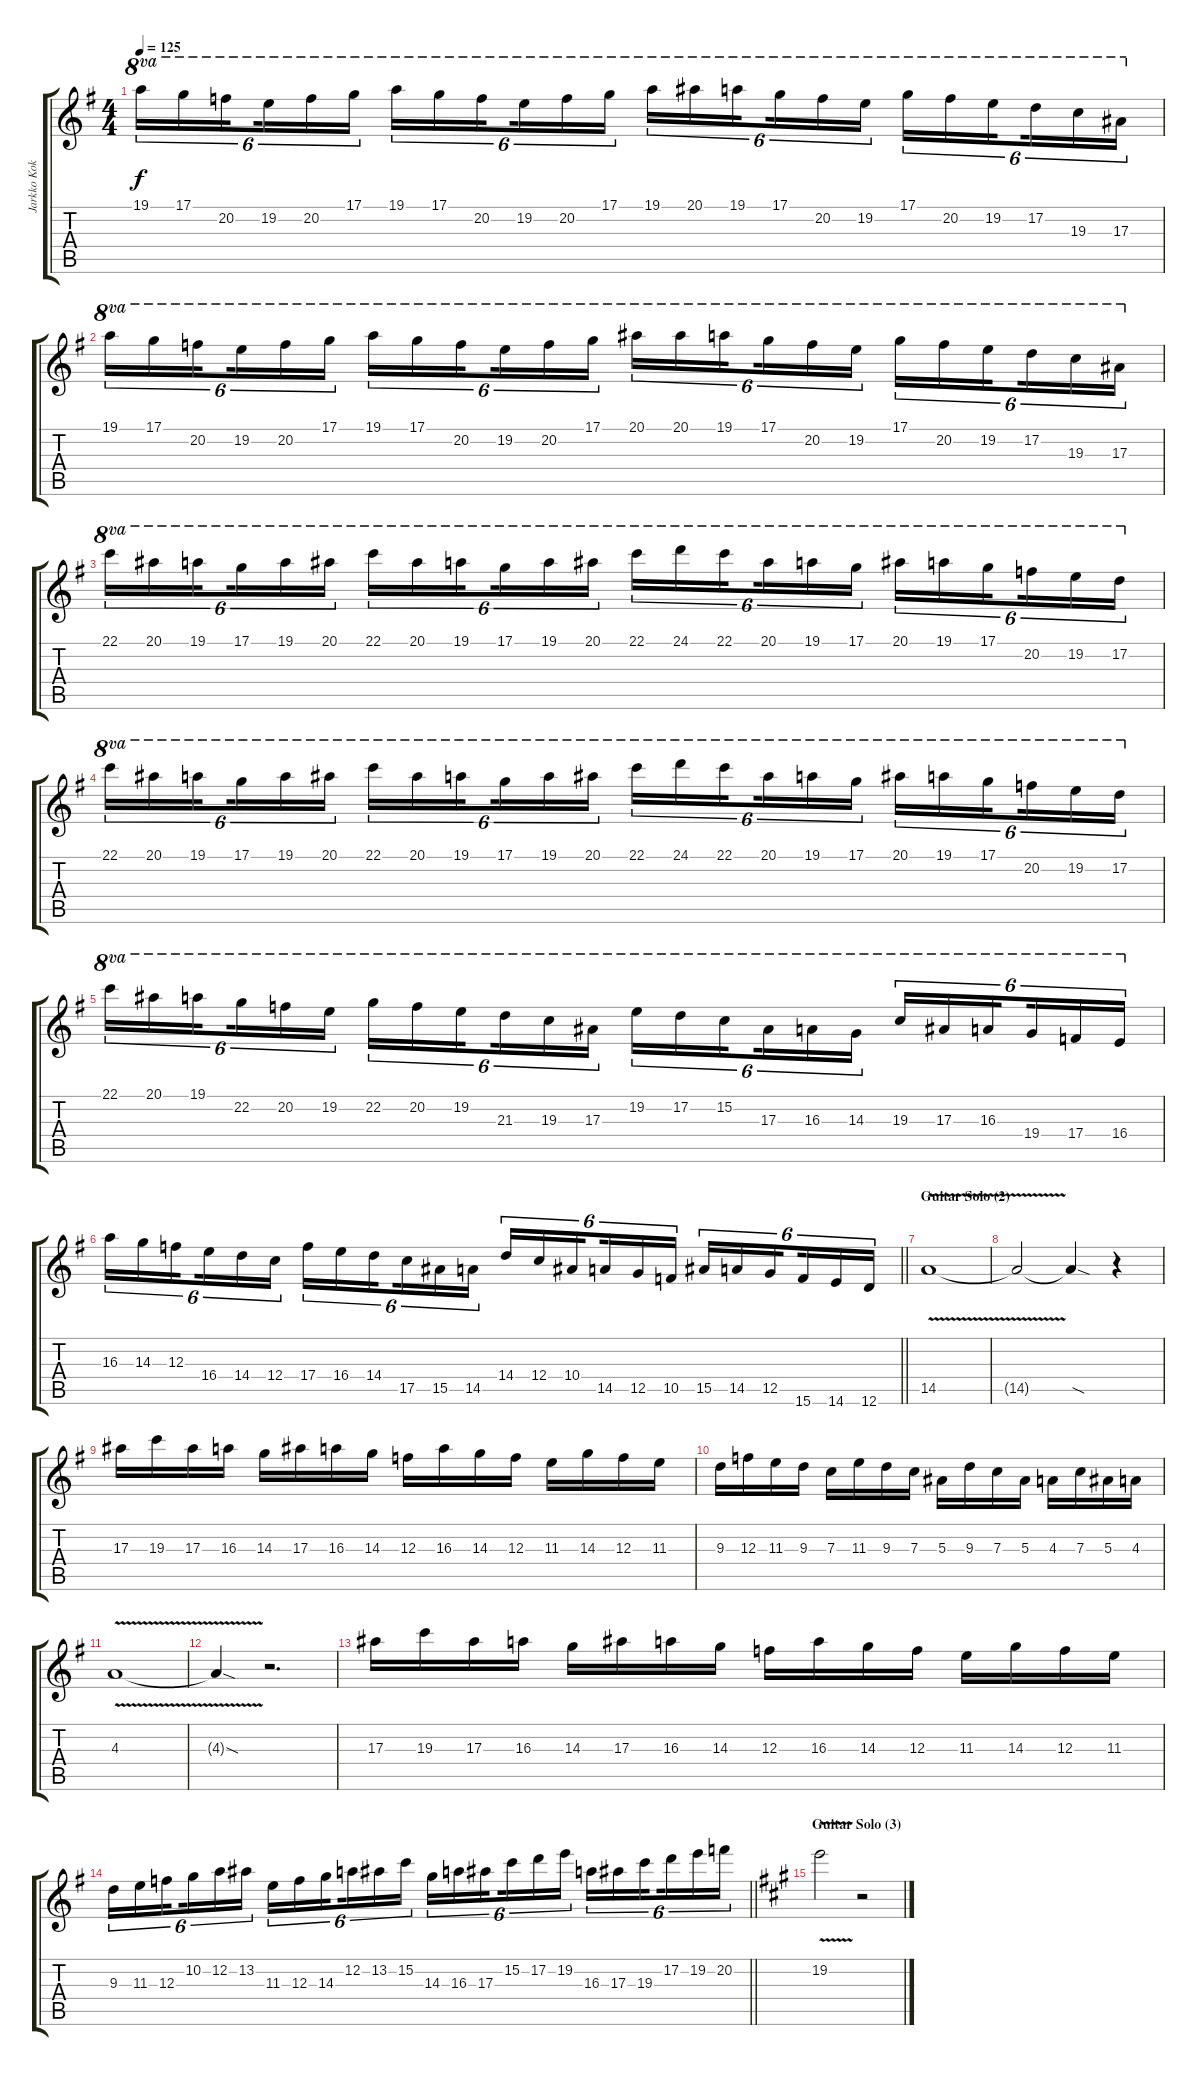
\track ("Jarkko Kokko (lead guitar)" "Jarkko Kok") {instrument distortionguitar}
\staff {score tabs}
\tuning (D4 A3 F3 C3 G2 D2) {hide}
\ts (4 4)
\tempo 125
\clef g2
\ks eminor
19.1.16{tu (6 4) ot 8va dy f} 17.1.16{tu (6 4) ot 8va} 20.2.16{tu (6 4) ot 8va beam splitsecondary} 19.2.16{tu (6 4) ot 8va} 20.2.16{tu (6 4) ot 8va} 17.1.16{tu (6 4) ot 8va} 19.1.16{tu (6 4) ot 8va} 17.1.16{tu (6 4) ot 8va} 20.2.16{tu (6 4) ot 8va beam splitsecondary} 19.2.16{tu (6 4) ot 8va} 20.2.16{tu (6 4) ot 8va} 17.1.16{tu (6 4) ot 8va} 19.1.16{tu (6 4) ot 8va} 20.1.16{tu (6 4) ot 8va} 19.1.16{tu (6 4) ot 8va beam splitsecondary} 17.1.16{tu (6 4) ot 8va} 20.2.16{tu (6 4) ot 8va} 19.2.16{tu (6 4) ot 8va} 17.1.16{tu (6 4) ot 8va} 20.2.16{tu (6 4) ot 8va} 19.2.16{tu (6 4) ot 8va beam splitsecondary} 17.2.16{tu (6 4) ot 8va} 19.3.16{tu (6 4) ot 8va} 17.3.16{tu (6 4) ot 8va} |
19.1.16{tu (6 4) ot 8va} 17.1.16{tu (6 4) ot 8va} 20.2.16{tu (6 4) ot 8va beam splitsecondary} 19.2.16{tu (6 4) ot 8va} 20.2.16{tu (6 4) ot 8va} 17.1.16{tu (6 4) ot 8va} 19.1.16{tu (6 4) ot 8va} 17.1.16{tu (6 4) ot 8va} 20.2.16{tu (6 4) ot 8va beam splitsecondary} 19.2.16{tu (6 4) ot 8va} 20.2.16{tu (6 4) ot 8va} 17.1.16{tu (6 4) ot 8va} 20.1.16{tu (6 4) ot 8va} 20.1.16{tu (6 4) ot 8va} 19.1.16{tu (6 4) ot 8va beam splitsecondary} 17.1.16{tu (6 4) ot 8va} 20.2.16{tu (6 4) ot 8va} 19.2.16{tu (6 4) ot 8va} 17.1.16{tu (6 4) ot 8va} 20.2.16{tu (6 4) ot 8va} 19.2.16{tu (6 4) ot 8va beam splitsecondary} 17.2.16{tu (6 4) ot 8va} 19.3.16{tu (6 4) ot 8va} 17.3.16{tu (6 4) ot 8va} |
22.1.16{tu (6 4) ot 8va} 20.1.16{tu (6 4) ot 8va} 19.1.16{tu (6 4) ot 8va beam splitsecondary} 17.1.16{tu (6 4) ot 8va} 19.1.16{tu (6 4) ot 8va} 20.1.16{tu (6 4) ot 8va} 22.1.16{tu (6 4) ot 8va} 20.1.16{tu (6 4) ot 8va} 19.1.16{tu (6 4) ot 8va beam splitsecondary} 17.1.16{tu (6 4) ot 8va} 19.1.16{tu (6 4) ot 8va} 20.1.16{tu (6 4) ot 8va} 22.1.16{tu (6 4) ot 8va} 24.1.16{tu (6 4) ot 8va} 22.1.16{tu (6 4) ot 8va beam splitsecondary} 20.1.16{tu (6 4) ot 8va} 19.1.16{tu (6 4) ot 8va} 17.1.16{tu (6 4) ot 8va} 20.1.16{tu (6 4) ot 8va} 19.1.16{tu (6 4) ot 8va} 17.1.16{tu (6 4) ot 8va beam splitsecondary} 20.2.16{tu (6 4) ot 8va} 19.2.16{tu (6 4) ot 8va} 17.2.16{tu (6 4) ot 8va} |
22.1.16{tu (6 4) ot 8va} 20.1.16{tu (6 4) ot 8va} 19.1.16{tu (6 4) ot 8va beam splitsecondary} 17.1.16{tu (6 4) ot 8va} 19.1.16{tu (6 4) ot 8va} 20.1.16{tu (6 4) ot 8va} 22.1.16{tu (6 4) ot 8va} 20.1.16{tu (6 4) ot 8va} 19.1.16{tu (6 4) ot 8va beam splitsecondary} 17.1.16{tu (6 4) ot 8va} 19.1.16{tu (6 4) ot 8va} 20.1.16{tu (6 4) ot 8va} 22.1.16{tu (6 4) ot 8va} 24.1.16{tu (6 4) ot 8va} 22.1.16{tu (6 4) ot 8va beam splitsecondary} 20.1.16{tu (6 4) ot 8va} 19.1.16{tu (6 4) ot 8va} 17.1.16{tu (6 4) ot 8va} 20.1.16{tu (6 4) ot 8va} 19.1.16{tu (6 4) ot 8va} 17.1.16{tu (6 4) ot 8va beam splitsecondary} 20.2.16{tu (6 4) ot 8va} 19.2.16{tu (6 4) ot 8va} 17.2.16{tu (6 4) ot 8va} |
22.1.16{tu (6 4) ot 8va} 20.1.16{tu (6 4) ot 8va} 19.1.16{tu (6 4) ot 8va beam splitsecondary} 22.2.16{tu (6 4) ot 8va} 20.2.16{tu (6 4) ot 8va} 19.2.16{tu (6 4) ot 8va} 22.2.16{tu (6 4) ot 8va} 20.2.16{tu (6 4) ot 8va} 19.2.16{tu (6 4) ot 8va beam splitsecondary} 21.3.16{tu (6 4) ot 8va} 19.3.16{tu (6 4) ot 8va} 17.3.16{tu (6 4) ot 8va} 19.2.16{tu (6 4) ot 8va} 17.2.16{tu (6 4) ot 8va} 15.2.16{tu (6 4) ot 8va beam splitsecondary} 17.3.16{tu (6 4) ot 8va} 16.3.16{tu (6 4) ot 8va} 14.3.16{tu (6 4) ot 8va} 19.3.16{tu (6 4) ot 8va} 17.3.16{tu (6 4) ot 8va} 16.3.16{tu (6 4) ot 8va beam splitsecondary} 19.4.16{tu (6 4) ot 8va} 17.4.16{tu (6 4) ot 8va} 16.4.16{tu (6 4) ot 8va} |
\barLineRight lightlight
16.3.16{tu (6 4)} 14.3.16{tu (6 4)} 12.3.16{tu (6 4) beam splitsecondary} 16.4.16{tu (6 4)} 14.4.16{tu (6 4)} 12.4.16{tu (6 4)} 17.4.16{tu (6 4)} 16.4.16{tu (6 4)} 14.4.16{tu (6 4) beam splitsecondary} 17.5.16{tu (6 4)} 15.5.16{tu (6 4)} 14.5.16{tu (6 4)} 14.4.16{tu (6 4)} 12.4.16{tu (6 4)} 10.4.16{tu (6 4) beam splitsecondary} 14.5.16{tu (6 4)} 12.5.16{tu (6 4)} 10.5.16{tu (6 4)} 15.5.16{tu (6 4)} 14.5.16{tu (6 4)} 12.5.16{tu (6 4) beam splitsecondary} 15.6.16{tu (6 4)} 14.6.16{tu (6 4)} 12.6.16{tu (6 4)} |
\section ("" "Guitar Solo (2)")
14.5{v}.1 |
14.5{t}.2 14.5{sod t}.4 r.4 |
17.3.16 19.3.16 17.3.16 16.3.16 14.3.16 17.3.16 16.3.16 14.3.16 12.3.16 16.3.16 14.3.16 12.3.16 11.3.16 14.3.16 12.3.16 11.3.16 |
9.3.16 12.3.16 11.3.16 9.3.16 7.3.16 11.3.16 9.3.16 7.3.16 5.3.16 9.3.16 7.3.16 5.3.16 4.3.16 7.3.16 5.3.16 4.3.16 |
4.3{v}.1 |
4.3{sod t}.4 r.2{d} |
17.3.16 19.3.16 17.3.16 16.3.16 14.3.16 17.3.16 16.3.16 14.3.16 12.3.16 16.3.16 14.3.16 12.3.16 11.3.16 14.3.16 12.3.16 11.3.16 |
\barLineRight lightlight
9.3.16{tu (6 4)} 11.3.16{tu (6 4)} 12.3.16{tu (6 4) beam splitsecondary} 10.2.16{tu (6 4)} 12.2.16{tu (6 4)} 13.2.16{tu (6 4)} 11.3.16{tu (6 4)} 12.3.16{tu (6 4)} 14.3.16{tu (6 4) beam splitsecondary} 12.2.16{tu (6 4)} 13.2.16{tu (6 4)} 15.2.16{tu (6 4)} 14.3.16{tu (6 4)} 16.3.16{tu (6 4)} 17.3.16{tu (6 4) beam splitsecondary} 15.2.16{tu (6 4)} 17.2.16{tu (6 4)} 19.2.16{tu (6 4)} 16.3.16{tu (6 4)} 17.3.16{tu (6 4)} 19.3.16{tu (6 4) beam splitsecondary} 17.2.16{tu (6 4)} 19.2.16{tu (6 4)} 20.2.16{tu (6 4)} |
\section ("" "Guitar Solo (3)")
\ks f#minor
19.2{v}.2 r.2
